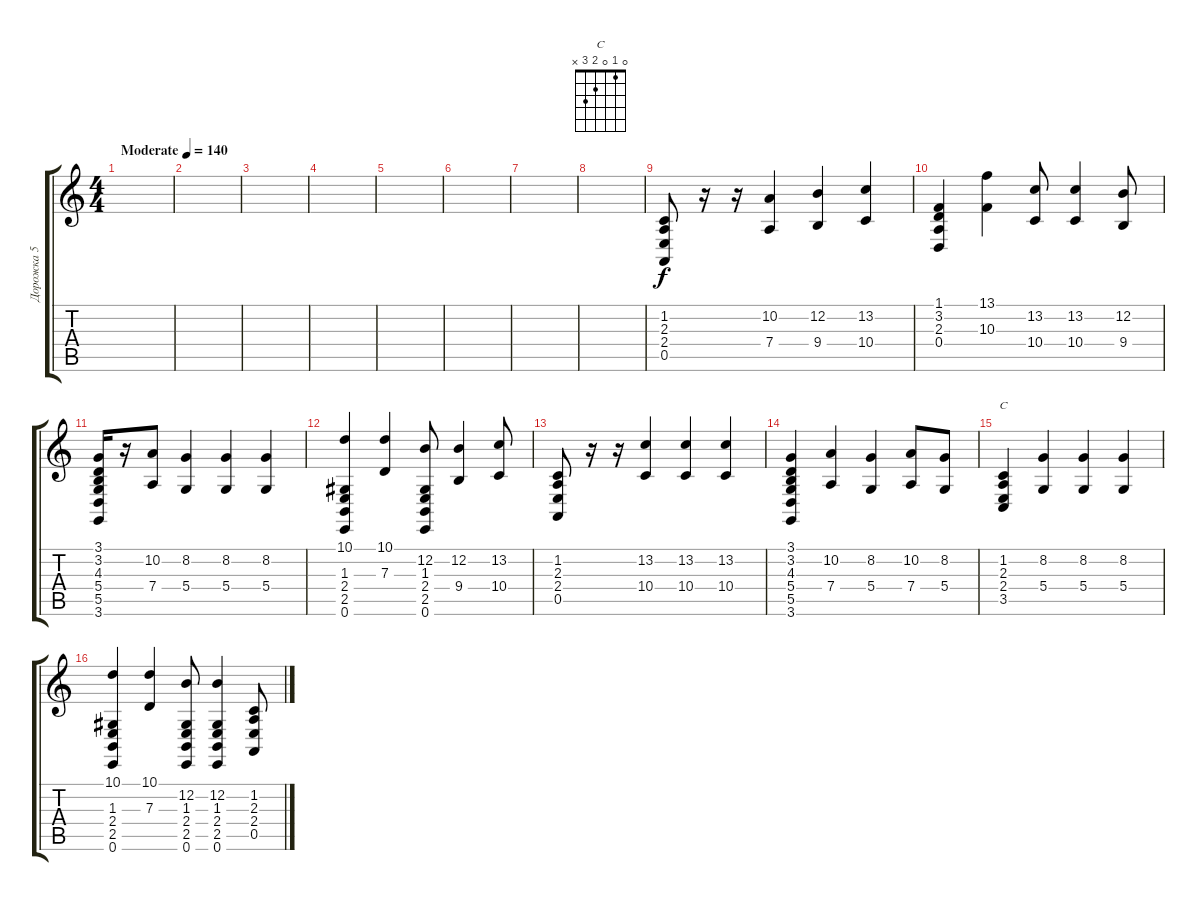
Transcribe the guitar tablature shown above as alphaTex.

\track ("Дорожка 5" "Дорожка 5") {instrument electricgrandpiano}
\staff {score tabs}
\tuning (E4 B3 G3 D3 A2 E2) {hide}
\chord ("C" 0 1 0 2 3 x)
\ts (4 4)
\tempo (140 "Moderate")
\clef g2
\ks c
|
|
|
|
|
|
|
|
(1.2 2.3 2.4 0.5).8 r.16 r.16 (10.2 7.4).4 (12.2 9.4).4 (13.2 10.4).4 |
(1.1 3.2 2.3 0.4).4 (13.1 10.3).4 (13.2 10.4).8 (13.2 10.4).4 (12.2 9.4).8 |
(3.1 3.2 4.3 5.4 5.5 3.6).16 r.16 (10.2 7.4).8 (8.2 5.4).4 (8.2 5.4).4 (8.2 5.4).4 |
(10.1 1.3 2.4 2.5 0.6).4 (10.1 7.3).4 (12.2 1.3 2.4 2.5 0.6).8 (12.2 9.4).4 (13.2 10.4).8 |
(1.2 2.3 2.4 0.5).8 r.16 r.16 (13.2 10.4).4 (13.2 10.4).4 (13.2 10.4).4 |
(3.1 3.2 4.3 5.4 5.5 3.6).4 (10.2 7.4).4 (8.2 5.4).4 (10.2 7.4).8 (8.2 5.4).8 |
(1.2 2.3 2.4 3.5).4{ch "C"} (8.2 5.4).4 (8.2 5.4).4 (8.2 5.4).4 |
(10.1 1.3 2.4 2.5 0.6).4 (10.1 7.3).4 (12.2 1.3 2.4 2.5 0.6).8 (12.2 1.3 2.4 2.5 0.6).4 (1.2 2.3 2.4 0.5).8
